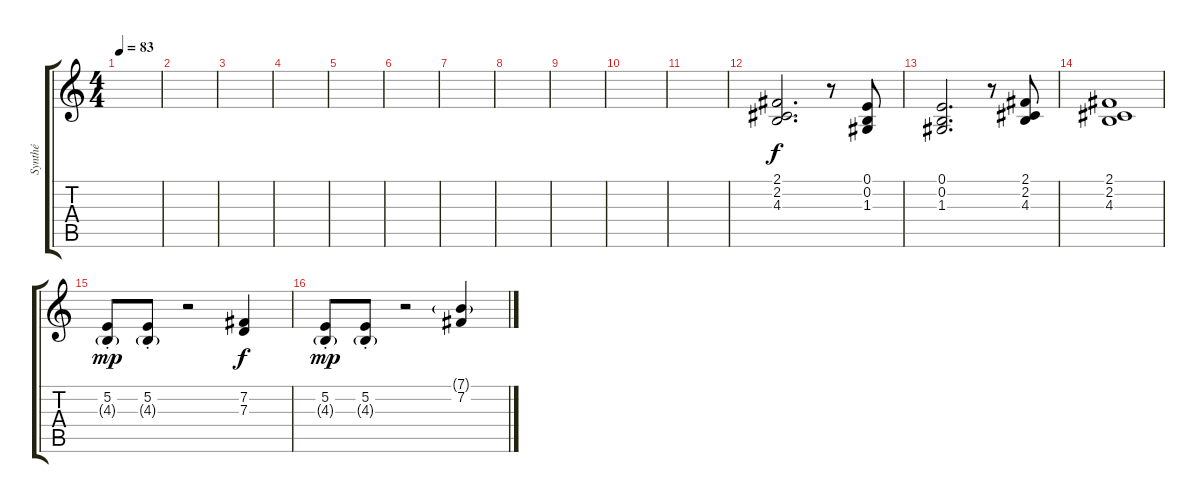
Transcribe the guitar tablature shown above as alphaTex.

\track ("Synthé" "Synthé") {instrument honkytonkpiano}
\staff {score tabs}
\tuning (E4 B3 G3 D3 A2 B1) {hide}
\ts (4 4)
\tempo 83
\clef g2
\ks c
|
|
|
|
|
|
|
|
|
|
|
(2.1 2.2 4.3).2{d} r.8 (0.1 0.2 1.3).8 |
(0.1 0.2 1.3).2{d} r.8 (2.1 2.2 4.3).8 |
(2.1 2.2 4.3).1 |
(5.2{st} 4.3{g st}).8{dy mp} (5.2{st} 4.3{g st}).8 r.2 (7.2 7.3).4{dy f} |
(5.2{st} 4.3{g st}).8{dy mp} (5.2{st} 4.3{g st}).8 r.2 (7.1{g} 7.2).4
